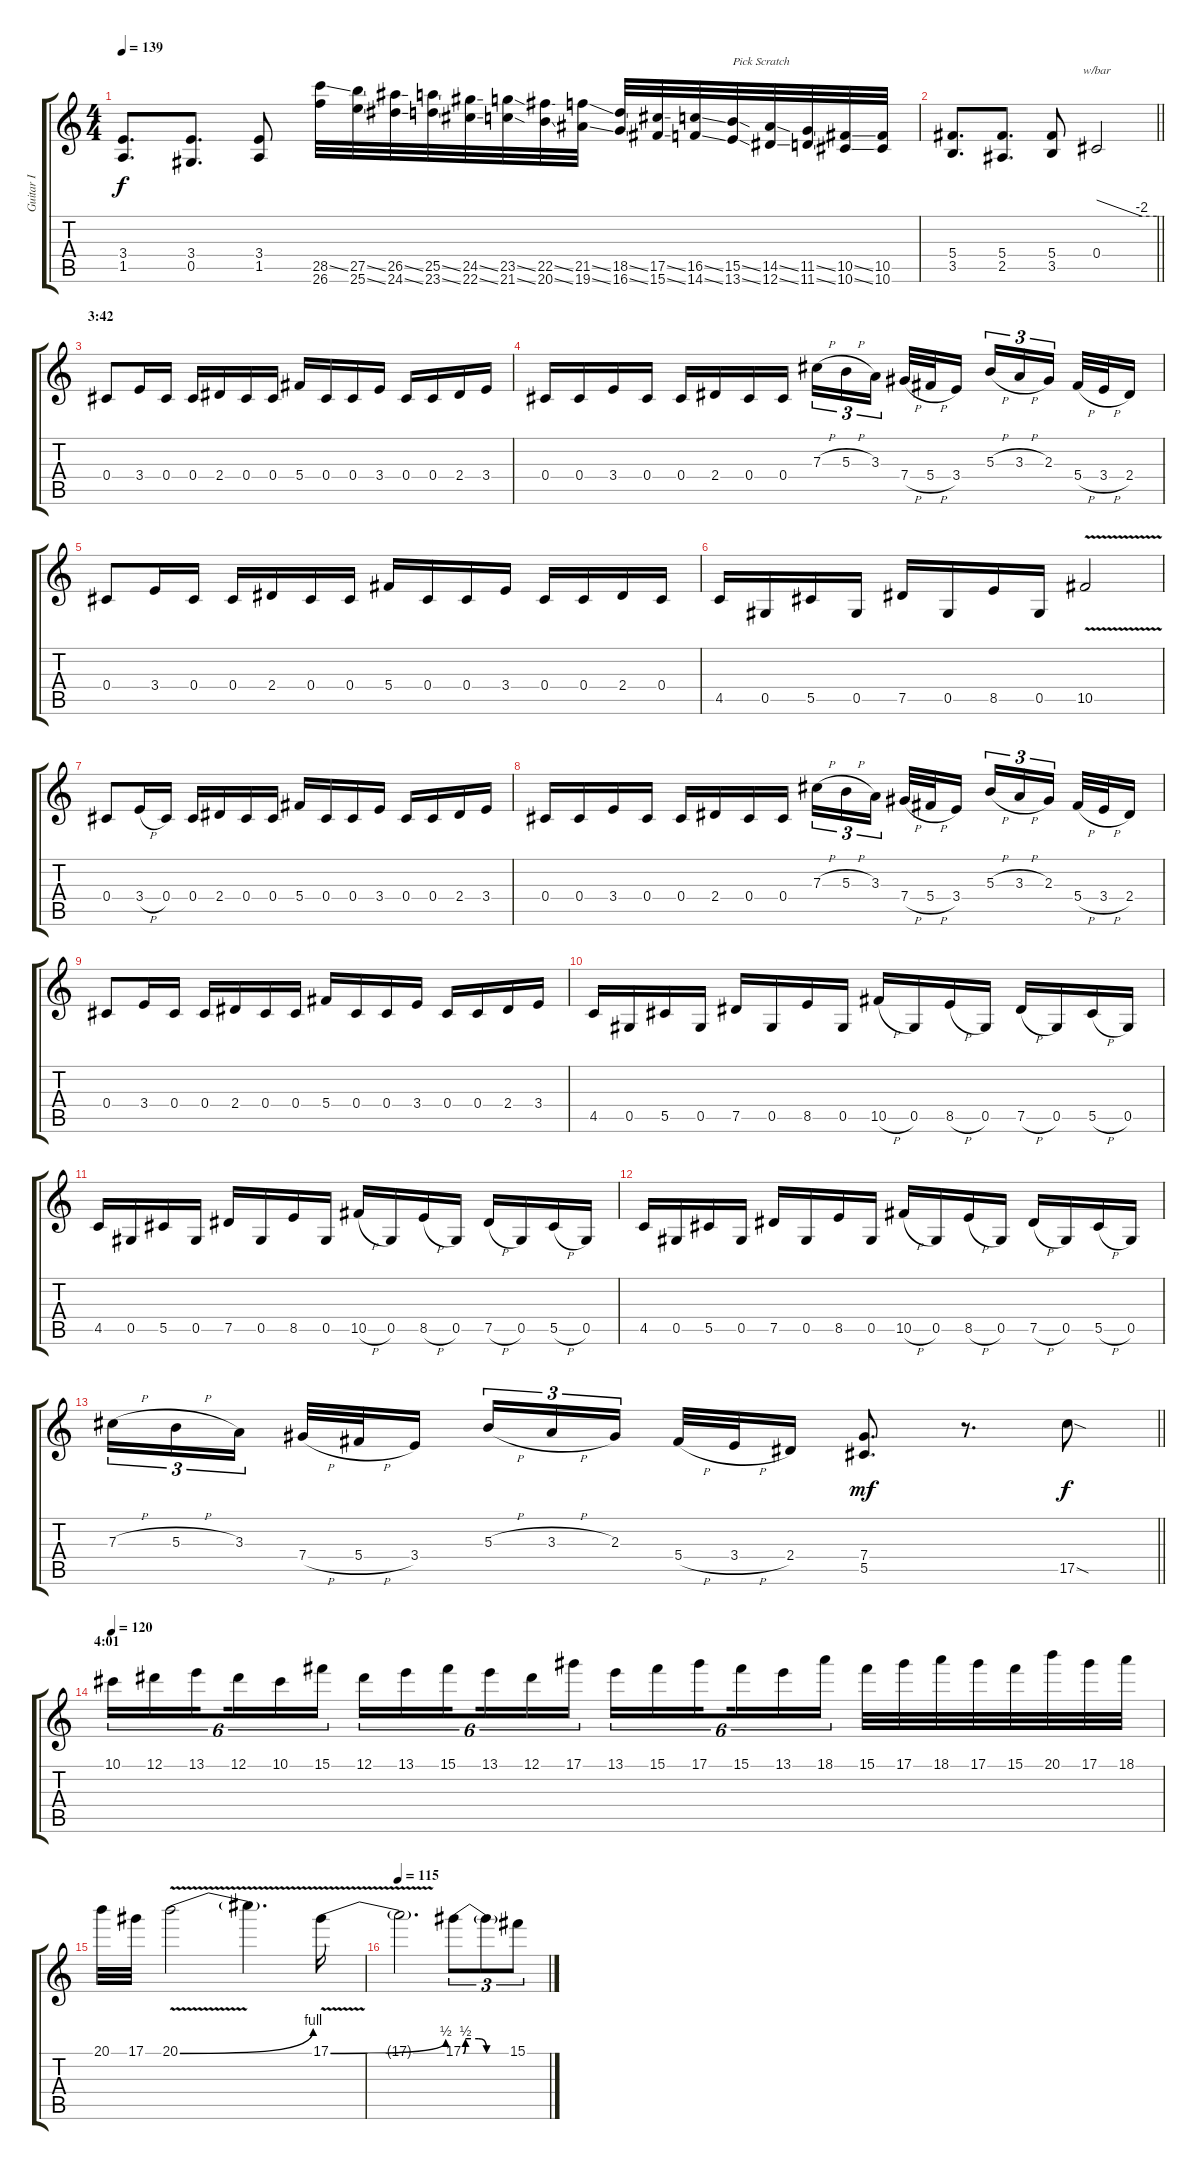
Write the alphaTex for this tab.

\track ("Guitar I" "Guitar I") {instrument overdrivenguitar}
\staff {score tabs}
\tuning (Eb4 Bb3 Gb3 Db3 Ab2 Eb2) {hide}
\ts (4 4)
\tempo 139
\clef g2
\ks c
(3.4 1.5).8{d dy f} (3.4 0.5).8{d} (3.4 1.5).8 (28.5{ss} 26.6).32{instrument guitarfretnoise} (27.5{ss} 25.6{ss}).32 (26.5{ss} 24.6{ss}).32 (25.5{ss} 23.6{ss}).32 (24.5{ss} 22.6{ss}).32 (23.5{ss} 21.6{ss}).32 (22.5{ss} 20.6{ss}).32 (21.5{ss} 19.6{ss}).32 (18.5{ss} 16.6{ss}).32 (17.5{ss} 15.6{ss}).32 (16.5{ss} 14.6{ss}).32 (15.5{ss} 13.6{ss}).32{txt "Pick Scratch"} (14.5{ss} 12.6{ss}).32 (11.5{ss} 11.6{ss}).32 (10.5{ss} 10.6{ss}).32 (10.5 10.6).32 |
\barLineRight lightlight
(5.4 3.5).8{d instrument overdrivenguitar} (5.4 2.5).8{d} (5.4 3.5).8 0.4.2{tbe (custom default 0 0 45 -8 60 -8)} |
\section ("" "3:42")
0.4.8{volume 11 instrument overdrivenguitar} 3.4.16 0.4.16 0.4.16 2.4.16 0.4.16 0.4.16 5.4.16 0.4.16 0.4.16 3.4.16 0.4.16 0.4.16 2.4.16 3.4.16 |
0.4.16 0.4.16 3.4.16 0.4.16 0.4.16 2.4.16 0.4.16 0.4.16 7.3{h}.16{tu (3 2)} 5.3{h}.16{tu (3 2)} 3.3.16{tu (3 2) beam splitsecondary} 7.4{h}.32 5.4{h}.32 3.4.16 5.3{h}.16{tu (3 2)} 3.3{h}.16{tu (3 2)} 2.3.16{tu (3 2) beam splitsecondary} 5.4{h}.32 3.4{h}.32 2.4.16 |
0.4.8 3.4.16 0.4.16 0.4.16 2.4.16 0.4.16 0.4.16 5.4.16 0.4.16 0.4.16 3.4.16 0.4.16 0.4.16 2.4.16 0.4.16 |
4.5.16 0.5.16 5.5.16 0.5.16 7.5.16 0.5.16 8.5.16 0.5.16 10.5{v}.2 |
0.4.8 3.4{h}.16 0.4.16 0.4.16 2.4.16 0.4.16 0.4.16 5.4.16 0.4.16 0.4.16 3.4.16 0.4.16 0.4.16 2.4.16 3.4.16 |
0.4.16 0.4.16 3.4.16 0.4.16 0.4.16 2.4.16 0.4.16 0.4.16 7.3{h}.16{tu (3 2)} 5.3{h}.16{tu (3 2)} 3.3.16{tu (3 2) beam splitsecondary} 7.4{h}.32 5.4{h}.32 3.4.16 5.3{h}.16{tu (3 2)} 3.3{h}.16{tu (3 2)} 2.3.16{tu (3 2) beam splitsecondary} 5.4{h}.32 3.4{h}.32 2.4.16 |
0.4.8 3.4.16 0.4.16 0.4.16 2.4.16 0.4.16 0.4.16 5.4.16 0.4.16 0.4.16 3.4.16 0.4.16 0.4.16 2.4.16 3.4.16 |
4.5.16 0.5.16 5.5.16 0.5.16 7.5.16 0.5.16 8.5.16 0.5.16 10.5{h}.16 0.5.16 8.5{h}.16 0.5.16 7.5{h}.16 0.5.16 5.5{h}.16 0.5.16 |
4.5.16 0.5.16 5.5.16 0.5.16 7.5.16 0.5.16 8.5.16 0.5.16 10.5{h}.16 0.5.16 8.5{h}.16 0.5.16 7.5{h}.16 0.5.16 5.5{h}.16 0.5.16 |
4.5.16 0.5.16 5.5.16 0.5.16 7.5.16 0.5.16 8.5.16 0.5.16 10.5{h}.16 0.5.16 8.5{h}.16 0.5.16 7.5{h}.16 0.5.16 5.5{h}.16 0.5.16 |
\barLineRight lightlight
7.3{h}.16{tu (3 2)} 5.3{h}.16{tu (3 2)} 3.3.16{tu (3 2) beam splitsecondary} 7.4{h}.32 5.4{h}.32 3.4.16 5.3{h}.16{tu (3 2)} 3.3{h}.16{tu (3 2)} 2.3.16{tu (3 2) beam splitsecondary} 5.4{h}.32 3.4{h}.32 2.4.16 (7.4 5.5).8{d dy mf} r.8{d} 17.5{sod}.8{dy f} |
\section ("" "4:01")
\tempo 120
10.1.16{tu (6 4) volume 15 instrument overdrivenguitar} 12.1.16{tu (6 4)} 13.1.16{tu (6 4) beam splitsecondary} 12.1.16{tu (6 4)} 10.1.16{tu (6 4)} 15.1.16{tu (6 4)} 12.1.16{tu (6 4)} 13.1.16{tu (6 4)} 15.1.16{tu (6 4) beam splitsecondary} 13.1.16{tu (6 4)} 12.1.16{tu (6 4)} 17.1.16{tu (6 4)} 13.1.16{tu (6 4)} 15.1.16{tu (6 4)} 17.1.16{tu (6 4) beam splitsecondary} 15.1.16{tu (6 4)} 13.1.16{tu (6 4)} 18.1.16{tu (6 4)} 15.1.32 17.1.32 18.1.32 17.1.32 15.1.32 20.1.32 17.1.32 18.1.32 |
20.1.32 17.1.32 20.1{be (bend 0 0 60 4) v}.2 20.1{t}.4{d} 17.1{be (bend 0 0 60 2) v}.16 |
\tempo 115
17.1{t}.2{d} 17.1{be (custom 0 0 3 2 10 2 20 2 30 0 60 0)}.8{tu (3 2)} 17.1{t}.8{tu (3 2)} 15.1.8{tu (3 2)}
